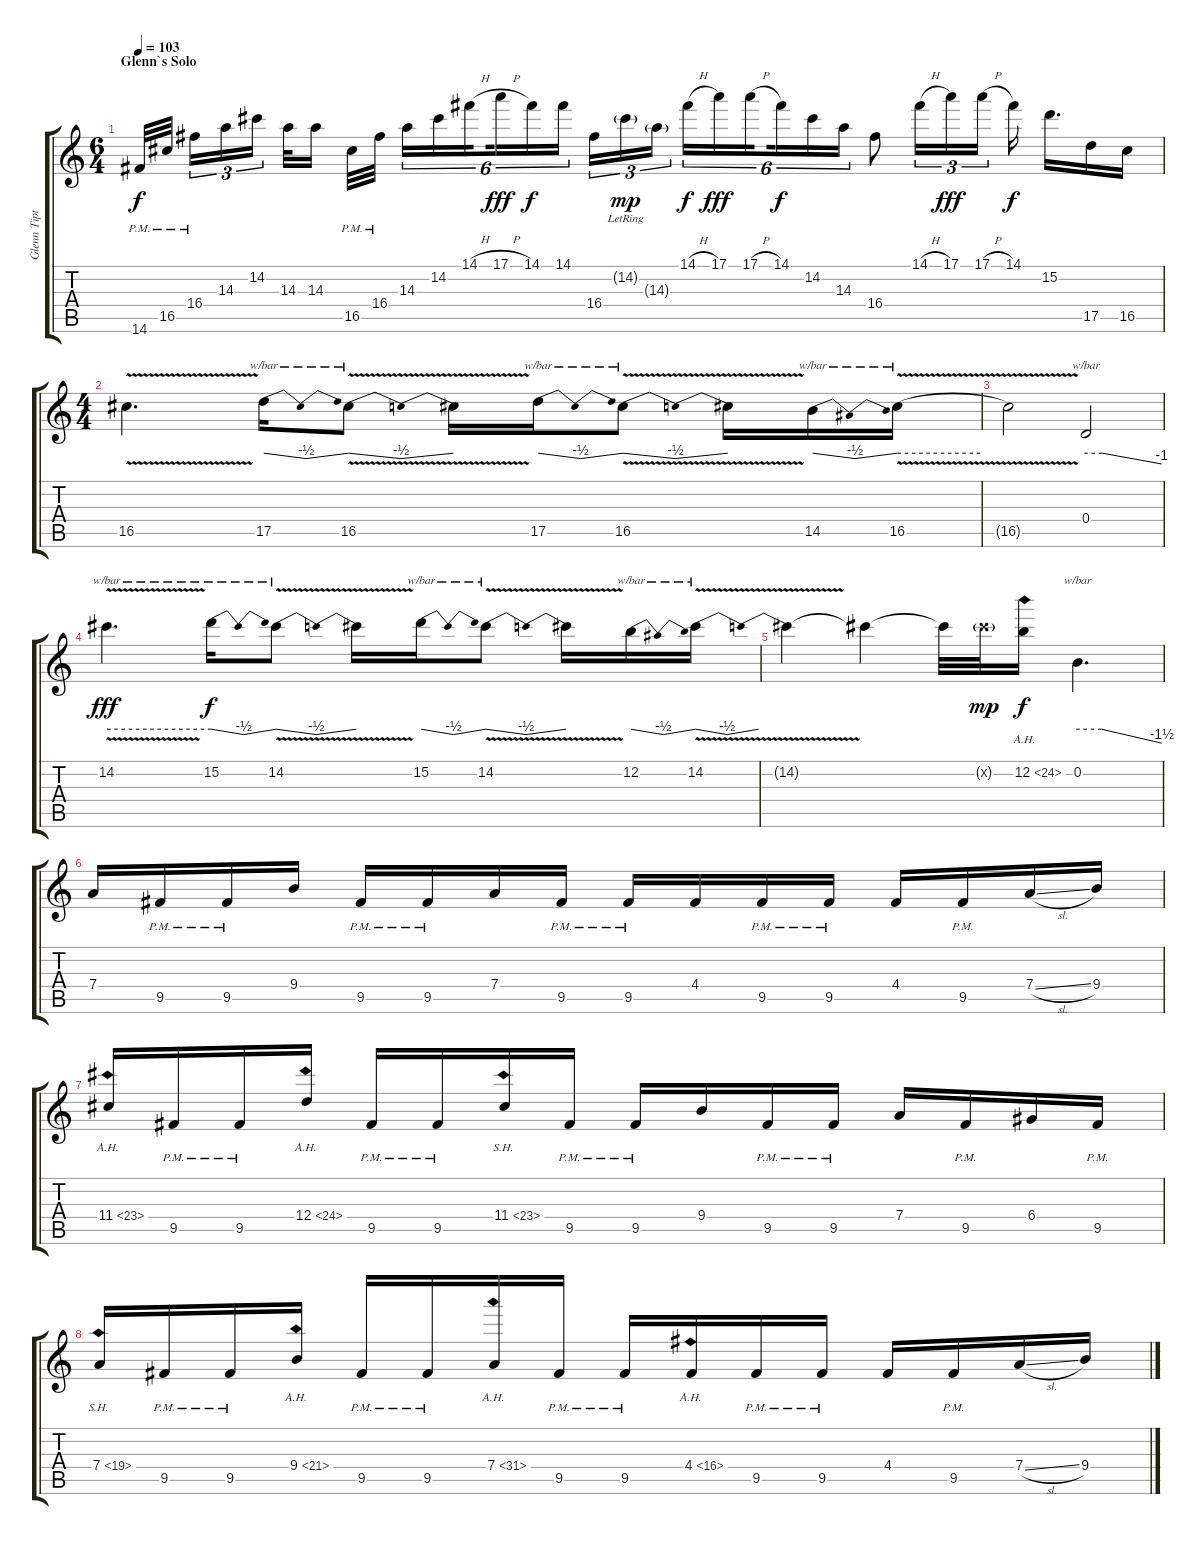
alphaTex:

\track ("Glenn Tipton" "Glenn Tipt") {instrument distortionguitar}
\staff {score tabs}
\tuning (E4 B3 G3 D3 A2 E2) {hide}
\ts (6 4)
\section ("" "Glenn`s Solo")
\tempo 103
\clef g2
\ks c
14.6{pm}.32{dy f} 16.5{pm}.32{volume 16 balance 8 beam splitsecondary} 16.4{pm}.16{tu (3 2)} 14.3.16{tu (3 2)} 14.2.16{tu (3 2) beam splitsecondary} 14.3.32 14.3.16 16.5{pm}.32 16.4{pm}.32{beam splitsecondary} 14.3.16{tu (6 4)} 14.2.16{tu (6 4)} 14.1{h}.16{tu (6 4) beam splitsecondary} 17.1{h}.16{tu (6 4) dy fff} 14.1.16{tu (6 4) dy f} 14.1.16{tu (6 4) beam splitsecondary} 16.4.16{tu (3 2)} 14.2{g lr}.16{tu (3 2) dy mp} 14.3{g}.16{tu (3 2) beam splitsecondary} 14.1{h}.16{tu (6 4) dy f} 17.1.16{tu (6 4) dy fff} 17.1{h}.16{tu (6 4) beam splitsecondary} 14.1.16{tu (6 4) dy f} 14.2.16{tu (6 4)} 14.3.16{tu (6 4)} 16.4.8 14.1{h}.16{tu (3 2)} 17.1.16{tu (3 2) dy fff} 17.1{h}.16{tu (3 2) beam splitsecondary} 14.1.16{dy f} 15.2.16{d} 17.5.16 16.5.16 |
\ts (4 4)
16.5{v}.4{d} 17.5.16{tbe (dip default 0 0 2 -2 60 0)} 16.5{v}.8{tbe (dip default 0 0 2 -2 60 0)} 16.5{t}.16 17.5.16{tbe (dip default 0 0 2 -2 60 0)} 16.5{v}.8{tbe (dip default 0 0 2 -2 60 0)} 16.5{t}.16 14.5.16{tbe (dip default 0 0 2 -2 60 0)} 16.5{v}.16{tbe (hold default 0 0 60 0)} |
16.5{t}.2 0.4.2{tbe (custom default 0 0 13 0 60 -4)} |
14.2{v}.4{d tbe (hold default 0 0 60 0) dy fff volume 13} 15.2.16{tbe (dip default 0 0 2 -2 60 0) dy f volume 16} 14.2{v}.8{tbe (dip default 0 0 2 -2 60 0)} 14.2{t}.16 15.2.16{tbe (dip default 0 0 2 -2 60 0)} 14.2{v}.8{tbe (dip default 0 0 3 -2 60 0)} 14.2{t}.16 12.2.16{tbe (dip default 0 0 2 -2 60 0)} 14.2{v}.16{tbe (dip default 0 0 2 -2 60 0)} |
14.2{t}.4 14.2{t}.4 14.2{t}.32 14.2{g x}.32{dy mp} 12.2{ah 12}.16{dy f} 0.2.4{d tbe (custom default 0 0 17 0 60 -6)} |
7.4.16 9.5{pm}.16 9.5{pm}.16 9.4.16 9.5{pm}.16 9.5{pm}.16 7.4.16 9.5{pm}.16 9.5{pm}.16 4.4.16 9.5{pm}.16 9.5{pm}.16 4.4.16 9.5{pm}.16 7.4{sl}.16 9.4.16 |
11.4{ah 12}.16 9.5{pm}.16 9.5{pm}.16 12.4{ah 12}.16 9.5{pm}.16 9.5{pm}.16 11.4{sh 12}.16 9.5{pm}.16 9.5{pm}.16 9.4.16 9.5{pm}.16 9.5{pm}.16 7.4.16 9.5{pm}.16 6.4.16 9.5{pm}.16 |
7.4{sh 12}.16 9.5{pm}.16 9.5{pm}.16 9.4{ah 12}.16 9.5{pm}.16 9.5{pm}.16 7.4{ah 24}.16 9.5{pm}.16 9.5{pm}.16 4.4{ah 12}.16 9.5{pm}.16 9.5{pm}.16 4.4.16 9.5{pm}.16 7.4{sl}.16 9.4.16
